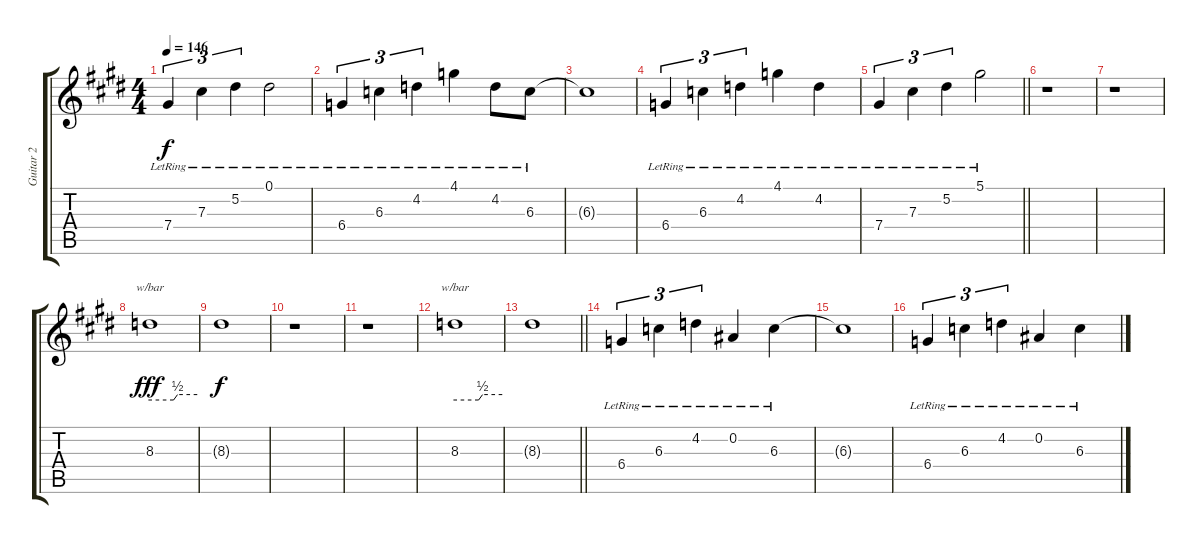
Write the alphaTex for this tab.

\track ("Guitar 2" "Guitar 2") {instrument overdrivenguitar}
\staff {score tabs}
\tuning (Eb4 Bb3 Gb3 Db3 Ab2 Eb2) {hide}
\ts (4 4)
\tempo 146
\clef g2
\ks c#minor
7.4{lr}.4{tu (3 2) dy f} 7.3{lr}.4{tu (3 2)} 5.2{lr}.4{tu (3 2)} 0.1{lr}.2 |
6.4{lr}.4{tu (3 2)} 6.3{lr}.4{tu (3 2)} 4.2{lr}.4{tu (3 2)} 4.1{lr}.4 4.2{lr}.8 6.3{lr}.8 |
6.3{t}.1 |
6.4{lr}.4{tu (3 2)} 6.3{lr}.4{tu (3 2)} 4.2{lr}.4{tu (3 2)} 4.1{lr}.4 4.2{lr}.4 |
\barLineRight lightlight
7.4{lr}.4{tu (3 2)} 7.3{lr}.4{tu (3 2)} 5.2{lr}.4{tu (3 2)} 5.1{lr}.2 |
r.1 |
r.1 |
8.3.1{tbe (custom default 0 0 30 0 35 2 60 2) dy fff} |
8.3{t}.1{dy f} |
r.1 |
r.1 |
8.3.1{tbe (custom default 0 0 30 0 35 2 60 2)} |
\barLineRight lightlight
8.3{t}.1 |
6.4{lr}.4{tu (3 2)} 6.3{lr}.4{tu (3 2)} 4.2{lr}.4{tu (3 2)} 0.2{lr}.4 6.3{lr}.4 |
6.3{t}.1 |
6.4{lr}.4{tu (3 2)} 6.3{lr}.4{tu (3 2)} 4.2{lr}.4{tu (3 2)} 0.2{lr}.4 6.3{lr}.4
